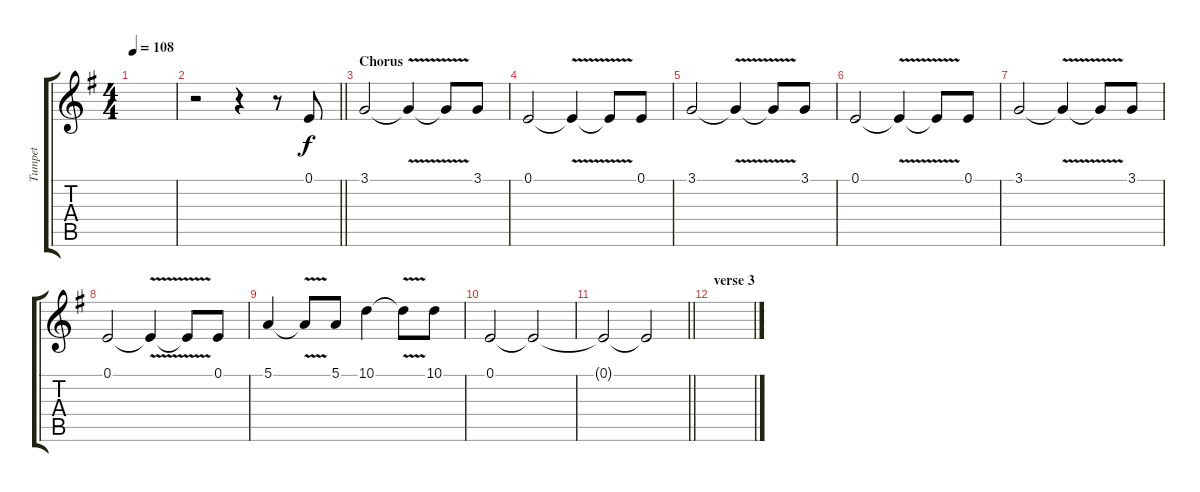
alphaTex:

\track ("Tumpet" "Tumpet") {instrument tuba}
\staff {score tabs}
\tuning (E4 B3 G3 D3 A2 E2) {hide}
\ts (4 4)
\tempo 108
\clef g2
\ks g
|
\barLineRight lightlight
r.2 r.4 r.8 0.1.8 |
\section ("" "Chorus")
3.1.2 3.1{v t}.4 3.1{t}.8 3.1.8 |
0.1.2 0.1{v t}.4 0.1{t}.8 0.1.8 |
3.1.2 3.1{v t}.4 3.1{t}.8 3.1.8 |
0.1.2 0.1{v t}.4 0.1{t}.8 0.1.8 |
3.1.2 3.1{v t}.4 3.1{t}.8 3.1.8 |
0.1.2 0.1{v t}.4 0.1{t}.8 0.1.8 |
5.1.4 5.1{v t}.8 5.1.8 10.1.4 10.1{v t}.8 10.1.8 |
0.1.2 0.1{t}.2{volume 9} |
\barLineRight lightlight
0.1{t}.2{volume 8} 0.1{t}.2{volume 6} |
\section ("" "verse 3")
